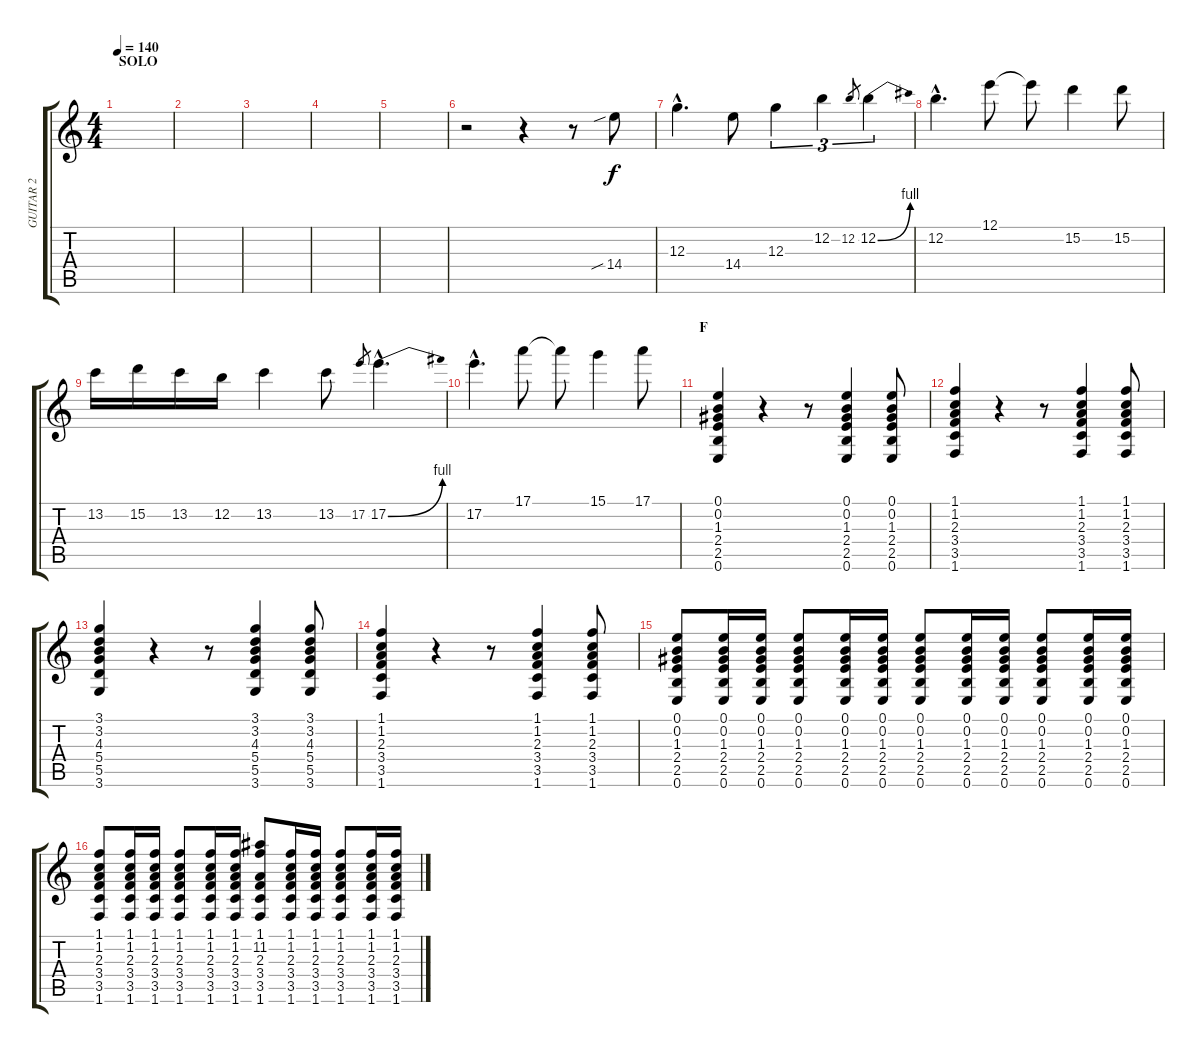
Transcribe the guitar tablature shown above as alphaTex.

\track ("GUITAR 2" "GUITAR 2") {instrument acousticguitarnylon}
\staff {score tabs}
\tuning (E4 B3 G3 D3 A2 E2) {hide}
\ts (4 4)
\section ("" "SOLO")
\tempo 140
\clef g2
\ks aminor
|
|
|
|
|
r.2{volume 12 balance 3 instrument distortionguitar} r.4 r.8 14.4{sib}.8 |
12.3{hac}.4{d} 14.4.8 12.3.4{tu (3 2)} 12.2.4{tu (3 2)} 12.2.8{gr} 12.2{be (bend 0 0 60 4)}.4{tu (3 2)} |
12.2{hac}.4{d} 12.1.8 12.1{t}.8 15.2.4 15.2.8 |
13.2.16 15.2.16 13.2.16 12.2.16 13.2.4 13.2.8 17.2.8{gr} 17.2{be (bend 0 0 60 4) hac}.4{d} |
17.2{hac}.4{d} 17.1.8 17.1{t}.8 15.1.4 17.1.8 |
\section ("" "F")
(0.1 0.2 1.3 2.4 2.5 0.6).4{balance 8 instrument acousticguitarnylon} r.4 r.8 (0.1 0.2 1.3 2.4 2.5 0.6).4 (0.1 0.2 1.3 2.4 2.5 0.6).8 |
(1.1 1.2 2.3 3.4 3.5 1.6).4 r.4 r.8 (1.1 1.2 2.3 3.4 3.5 1.6).4 (1.1 1.2 2.3 3.4 3.5 1.6).8 |
(3.1 3.2 4.3 5.4 5.5 3.6).4 r.4 r.8 (3.1 3.2 4.3 5.4 5.5 3.6).4 (3.1 3.2 4.3 5.4 5.5 3.6).8 |
(1.1 1.2 2.3 3.4 3.5 1.6).4 r.4 r.8 (1.1 1.2 2.3 3.4 3.5 1.6).4 (1.1 1.2 2.3 3.4 3.5 1.6).8 |
(0.1 0.2 1.3 2.4 2.5 0.6).8 (0.1 0.2 1.3 2.4 2.5 0.6).16 (0.1 0.2 1.3 2.4 2.5 0.6).16 (0.1 0.2 1.3 2.4 2.5 0.6).8 (0.1 0.2 1.3 2.4 2.5 0.6).16 (0.1 0.2 1.3 2.4 2.5 0.6).16 (0.1 0.2 1.3 2.4 2.5 0.6).8 (0.1 0.2 1.3 2.4 2.5 0.6).16 (0.1 0.2 1.3 2.4 2.5 0.6).16 (0.1 0.2 1.3 2.4 2.5 0.6).8 (0.1 0.2 1.3 2.4 2.5 0.6).16 (0.1 0.2 1.3 2.4 2.5 0.6).16 |
(1.1 1.2 2.3 3.4 3.5 1.6).8 (1.1 1.2 2.3 3.4 3.5 1.6).16 (1.1 1.2 2.3 3.4 3.5 1.6).16 (1.1 1.2 2.3 3.4 3.5 1.6).8 (1.1 1.2 2.3 3.4 3.5 1.6).16 (1.1 1.2 2.3 3.4 3.5 1.6).16 (1.1 11.2 2.3 3.4 3.5 1.6).8 (1.1 1.2 2.3 3.4 3.5 1.6).16 (1.1 1.2 2.3 3.4 3.5 1.6).16 (1.1 1.2 2.3 3.4 3.5 1.6).8 (1.1 1.2 2.3 3.4 3.5 1.6).16 (1.1 1.2 2.3 3.4 3.5 1.6).16
